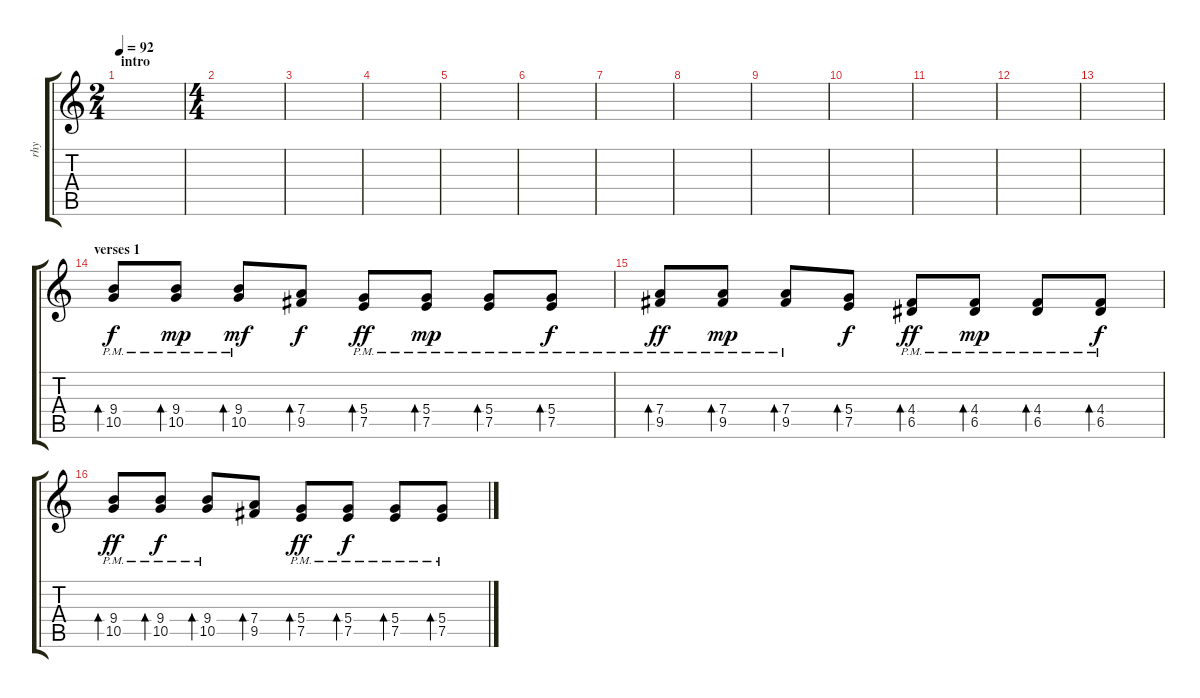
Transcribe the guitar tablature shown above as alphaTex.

\track ("rhy" "rhy") {instrument electricguitarmuted}
\staff {score tabs}
\tuning (E4 B3 G3 D3 A2 E2) {hide}
\ts (2 4)
\section ("" "intro")
\tempo 92
\clef g2
\ks c
|
\ts (4 4)
|
|
|
|
|
|
|
|
|
|
|
|
\section ("" "verses 1")
(9.4{pm} 10.5{pm}).8{bd 60} (9.4{pm} 10.5{pm}).8{bd 60 dy mp} (9.4{pm} 10.5{pm}).8{bd 60 dy mf} (7.4 9.5).8{bd 60 dy f} (5.4{pm} 7.5{pm}).8{bd 60 dy ff} (5.4{pm} 7.5{pm}).8{bd 60 dy mp} (5.4{pm} 7.5{pm}).8{bd 60} (5.4{pm} 7.5{pm}).8{bd 60 dy f} |
(7.4{pm} 9.5{pm}).8{bd 60 dy ff} (7.4{pm} 9.5{pm}).8{bd 60 dy mp} (7.4{pm} 9.5{pm}).8{bd 60} (5.4 7.5).8{bd 60 dy f} (4.4{pm} 6.5{pm}).8{bd 60 dy ff} (4.4{pm} 6.5{pm}).8{bd 60 dy mp} (4.4{pm} 6.5{pm}).8{bd 60} (4.4{pm} 6.5{pm}).8{bd 60 dy f} |
(9.4{pm} 10.5{pm}).8{bd 60 dy ff} (9.4{pm} 10.5{pm}).8{bd 60 dy f} (9.4{pm} 10.5{pm}).8{bd 60} (7.4 9.5).8{bd 60} (5.4{pm} 7.5{pm}).8{bd 60 dy ff} (5.4{pm} 7.5{pm}).8{bd 60 dy f} (5.4{pm} 7.5{pm}).8{bd 60} (5.4{pm} 7.5{pm}).8{bd 60}
